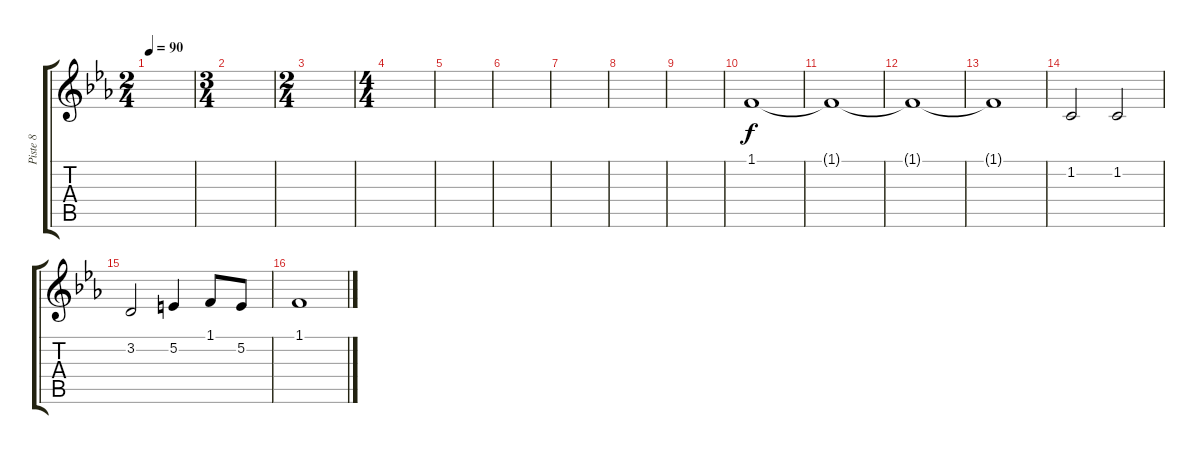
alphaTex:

\track ("Piste 8" "Piste 8") {instrument brasssection}
\staff {score tabs}
\tuning (E4 B3 G3 D3 A2 E2) {hide}
\ts (2 4)
\tempo 90
\clef g2
\ks eb
|
\ts (3 4)
|
\ts (2 4)
|
\ts (4 4)
|
|
|
|
|
|
1.1.1 |
1.1{t}.1 |
1.1{t}.1 |
1.1{t}.1 |
1.2.2 1.2.2 |
3.2.2 5.2.4 1.1.8 5.2.8 |
1.1.1
